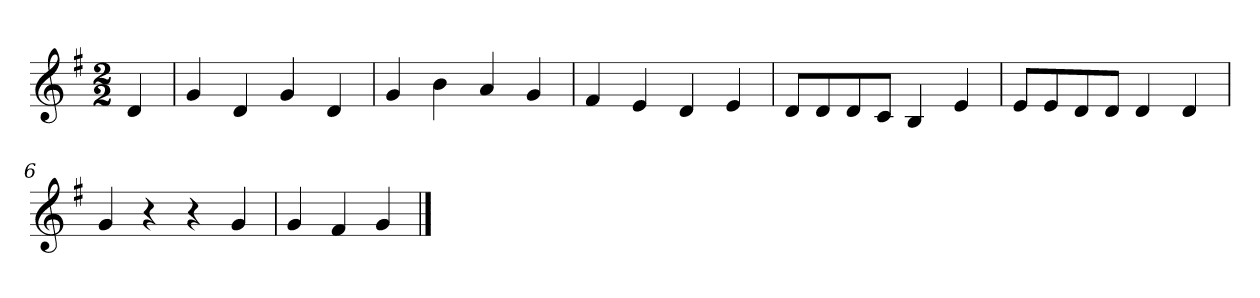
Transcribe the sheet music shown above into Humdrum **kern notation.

**kern
*part1
*staff1
*k[f#]
*M2/2
*MM120
=
4d
=1
4g
4d
4g
4d
=2
4g
4b
4a
4g
=3
4f#
4e
4d
4e
=4
8dL
8d
8d
8cJ
4B
4e
=5
8eL
8e
8d
8dJ
4d
4d
=6
4g
4r
4r
4g
=7
4g
4f#
4g
==
*-
